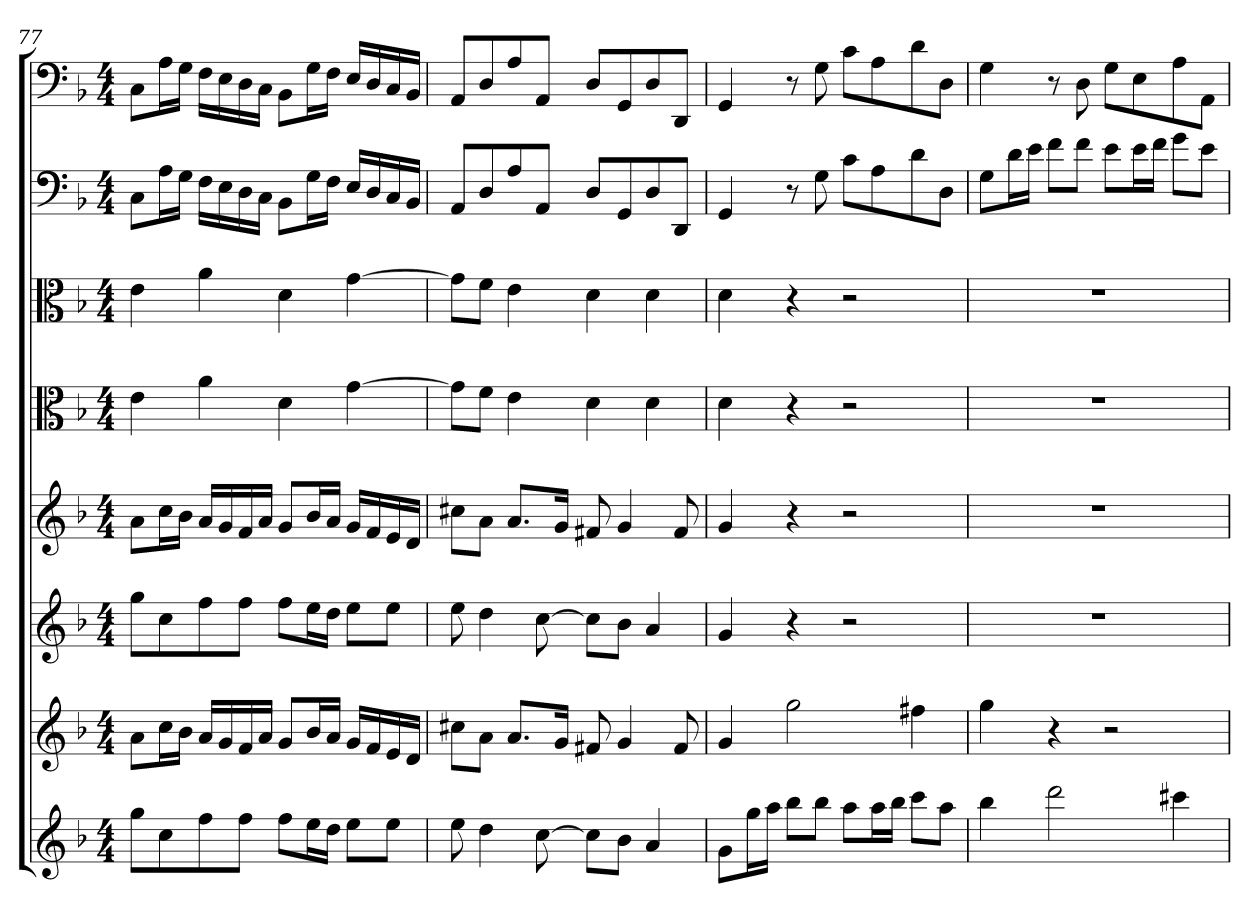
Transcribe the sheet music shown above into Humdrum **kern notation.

**kern	**kern	**kern	**kern	**kern	**kern	**kern	**kern
*part8	*part7	*part6	*part5	*part4	*part3	*part2	*part1
*staff8	*staff7	*staff6	*staff5	*staff4	*staff3	*staff2	*staff1
*clefG2	*clefG2	*clefG2	*clefG2	*clefC3	*clefC3	*clefF4	*clefF4
*k[b-]	*k[b-]	*k[b-]	*k[b-]	*k[b-]	*k[b-]	*k[b-]	*k[b-]
*d:	*d:	*d:	*d:	*d:	*d:	*d:	*d:
*M4/4	*M4/4	*M4/4	*M4/4	*M4/4	*M4/4	*M4/4	*M4/4
=77	=77	=77	=77	=77	=77	=77	=77
8gg\L	8a\L	8gg\L	8a\L	4e\	4e\	8C\L	8C\L
8cc\	16cc\L	8cc\	16cc\L	.	.	16A\L	16A\L
.	16b-\JJ	.	16b-\JJ	.	.	16G\JJ	16G\JJ
8ff\	16a/LL	8ff\	16a/LL	4a\	4a\	16F\LL	16F\LL
.	16g/	.	16g/	.	.	16E\	16E\
8ff\J	16f/	8ff\J	16f/	.	.	16D\	16D\
.	16a/JJ	.	16a/JJ	.	.	16C\JJ	16C\JJ
8ff\L	8g/L	8ff\L	8g/L	4d\	4d\	8BB-\L	8BB-\L
16ee\L	16b-/L	16ee\L	16b-/L	.	.	16G\L	16G\L
16dd\JJ	16a/JJ	16dd\JJ	16a/JJ	.	.	16F\JJ	16F\JJ
8ee\L	16g/LL	8ee\L	16g/LL	[4g\	[4g\	16E/LL	16E/LL
.	16f/	.	16f/	.	.	16D/	16D/
8ee\J	16e/	8ee\J	16e/	.	.	16C/	16C/
.	16d/JJ	.	16d/JJ	.	.	16BB-/JJ	16BB-/JJ
=78	=78	=78	=78	=78	=78	=78	=78
8ee\	8cc#X\L	8ee\	8cc#X\L	8g\L]	8g\L]	8AA/L	8AA/L
4dd\	8a\J	4dd\	8a\J	8f\J	8f\J	8D/	8D/
.	8.a/L	.	8.a/L	4e\	4e\	8A/	8A/
[8cc\	.	[8cc\	.	.	.	8AA/J	8AA/J
.	16g/Jk	.	16g/Jk	.	.	.	.
8cc\L]	8f#X/	8cc\L]	8f#X/	4d\	4d\	8D/L	8D/L
8b-\J	4g/	8b-\J	4g/	.	.	8GG/	8GG/
4a/	.	4a/	.	4d\	4d\	8D/	8D/
.	8f#/	.	8f#/	.	.	8DD/J	8DD/J
=79	=79	=79	=79	=79	=79	=79	=79
8g\L	4g/	4g/	4g/	4d\	4d\	4GG/	4GG/
16gg\L	.	.	.	.	.	.	.
16aa\JJ	.	.	.	.	.	.	.
8bb-\L	2gg\	4r	4r	4r	4r	8r	8r
8bb-\J	.	.	.	.	.	8G\	8G\
8aa\L	.	2r	2r	2r	2r	8c\L	8c\L
16aa\L	.	.	.	.	.	8A\	8A\
16bb-\JJ	.	.	.	.	.	.	.
8ccc\L	4ff#X\	.	.	.	.	8d\	8d\
8aa\J	.	.	.	.	.	8D\J	8D\J
=80	=80	=80	=80	=80	=80	=80	=80
4bb-\	4gg\	1r	1r	1r	1r	8G\L	4G\
.	.	.	.	.	.	16d\L	.
.	.	.	.	.	.	16e\JJ	.
2ddd\	4r	.	.	.	.	8f\L	8r
.	.	.	.	.	.	8f\J	8D\
.	2r	.	.	.	.	8e\L	8G\L
.	.	.	.	.	.	16e\L	8E\
.	.	.	.	.	.	16f\JJ	.
4ccc#X\	.	.	.	.	.	8g\L	8A\
.	.	.	.	.	.	8e\J	8AA\J
=	=	=	=	=	=	=	=
*-	*-	*-	*-	*-	*-	*-	*-
